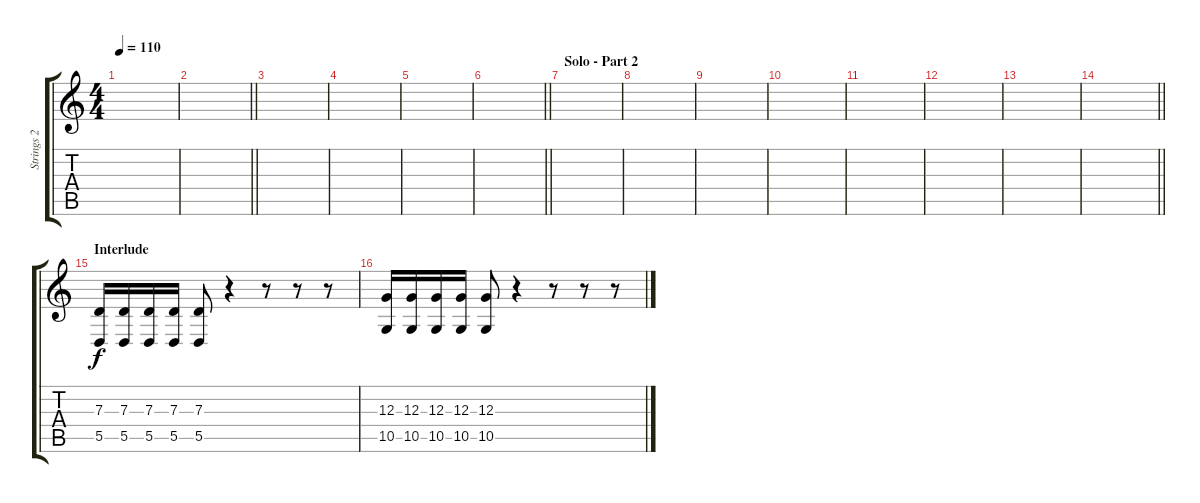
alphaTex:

\track ("Strings 2" "Strings 2") {instrument stringensemble1}
\staff {score tabs}
\tuning (E4 B3 G3 D3 A2 D2) {hide}
\ts (4 4)
\tempo 110
\clef g2
\ks c
|
\barLineRight lightlight
|
|
|
|
\barLineRight lightlight
|
\section ("" "Solo - Part 2")
|
|
|
|
|
|
|
\barLineRight lightlight
|
\section ("" "Interlude")
(7.3 5.5).16 (7.3 5.5).16 (7.3 5.5).16 (7.3 5.5).16 (7.3 5.5).8 r.4 r.8 r.8 r.8 |
(12.3 10.5).16 (12.3 10.5).16 (12.3 10.5).16 (12.3 10.5).16 (12.3 10.5).8 r.4 r.8 r.8 r.8
